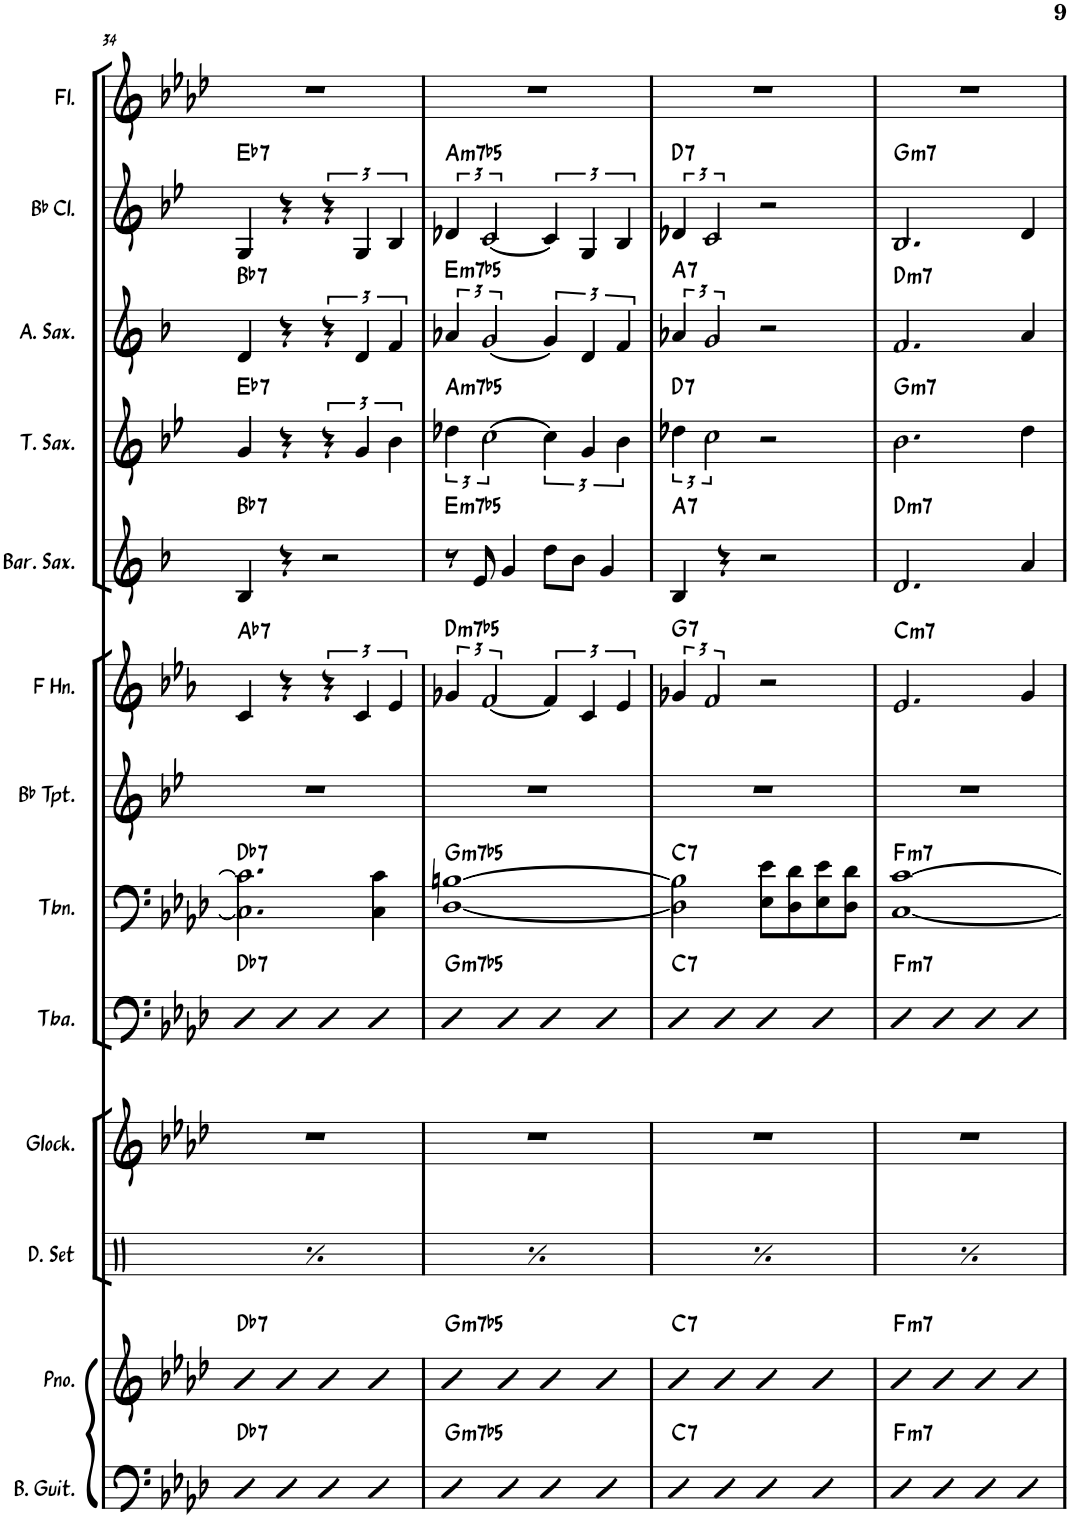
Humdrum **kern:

**kern	**harte	**kern	**harte	**kern	**kern	**kern	**harte	**kern	**harte	**kern	**kern	**harte	**kern	**harte	**kern	**harte	**kern	**harte	**kern	**harte	**kern
*part13	*part13	*part12	*part12	*part11	*part10	*part9	*part9	*part8	*part8	*part7	*part6	*part6	*part5	*part5	*part4	*part4	*part3	*part3	*part2	*part2	*part1
*staff13	*	*staff12	*	*staff11	*staff10	*staff9	*	*staff8	*	*staff7	*staff6	*	*staff5	*	*staff4	*	*staff3	*	*staff2	*	*staff1
*I"Bass Guitar	*	*I"Piano	*	*I"Drumset	*I"Glockenspiel	*I"Tuba	*	*I"Trombone	*	*I"Bb Trumpet	*I"Horn in F	*	*I"Baritone Saxophone	*	*I"Tenor Saxophone	*	*I"Alto Saxophone	*	*I"Bb Clarinet	*	*I"Flute
*I'B. Guit.	*	*I'Pno.	*	*I'D. Set	*I'Glock.	*I'Tba.	*	*I'Tbn.	*	*I'Bb Tpt.	*	*	*I'Bar. Sax.	*	*I'T. Sax.	*	*I'A. Sax.	*	*I'Bb Cl.	*	*I'Fl.
!!LO:PB:g=z
*clefF4	*	*clefG2	*	*clefX	*clefG2	*clefF4	*	*clefF4	*	*clefG2	*clefG2	*	*clefG2	*	*clefG2	*	*clefG2	*	*clefG2	*	*clefG2
*Trd7c12	*	*	*	*	*Trd-14c-24	*	*	*	*	*Trd1c2	*Trd4c7	*	*Trd12c21	*	*Trd8c14	*	*Trd5c9	*	*Trd1c2	*	*
*k[b-e-a-d-]	*	*k[b-e-a-d-]	*	*k[]	*k[b-e-a-d-]	*k[b-e-a-d-]	*	*k[b-e-a-d-]	*	*k[b-e-]	*k[b-e-a-]	*	*k[b-]	*	*k[b-e-]	*	*k[b-]	*	*k[b-e-]	*	*k[b-e-a-d-]
*M4/4	*	*M4/4	*	*M4/4	*M4/4	*M4/4	*	*M4/4	*	*M4/4	*M4/4	*	*M4/4	*	*M4/4	*	*M4/4	*	*M4/4	*	*M4/4
=34	=34	=34	=34	=34	=34	=34	=34	=34	=34	=34	=34	=34	=34	=34	=34	=34	=34	=34	=34	=34	=34
*	*	*	*	*^	*	*	*	*	*	*	*	*	*	*	*	*	*	*	*	*	*
!	!LO:H:kt=7	!	!LO:H:kt=7	!	!	!	!	!LO:H:kt=7	!	!LO:H:kt=7	!	!	!LO:H:kt=7	!	!LO:H:kt=7	!	!LO:H:kt=7	!	!LO:H:kt=7	!	!LO:H:kt=7	!
4D-	Db:7	4b-	Db:7	4Rff/	4Rf\	1r	4D-	Db:7	2.C\] 2.c\]	Db:7	1r	4c/	Ab:7	4B-/	Bb:7	4g/	Eb:7	4d/	Bb:7	4G/	Eb:7	1r
4D-	.	4b-	.	8Rff/L	4Rd\	.	4D-	.	.	.	.	4r	.	4r	.	4r	.	4r	.	4r	.	.
.	.	.	.	8Rff/J	.	.	.	.	.	.	.	.	.	.	.	.	.	.	.	.	.	.
4D-	.	4b-	.	4Rff/	4Rf\	.	4D-	.	.	.	.	6r	.	2r	.	6r	.	6r	.	6r	.	.
.	.	.	.	.	.	.	.	.	.	.	.	6c/	.	.	.	6g/	.	6d/	.	6G/	.	.
4D-	.	4b-	.	8Rff/L	4Rd\	.	4D-	.	4C\ 4c\	.	.	.	.	.	.	.	.	.	.	.	.	.
.	.	.	.	.	.	.	.	.	.	.	.	6e-/	.	.	.	6b-\	.	6f/	.	6B-/	.	.
.	.	.	.	8Rff/J	.	.	.	.	.	.	.	.	.	.	.	.	.	.	.	.	.	.
=35	=35	=35	=35	=35	=35	=35	=35	=35	=35	=35	=35	=35	=35	=35	=35	=35	=35	=35	=35	=35	=35	=35
!	!LO:H:kt=m7b5	!	!LO:H:kt=m7b5	!	!	!	!	!LO:H:kt=m7b5	!	!LO:H:kt=m7b5	!	!	!LO:H:kt=m7b5	!	!LO:H:kt=m7b5	!	!LO:H:kt=m7b5	!	!LO:H:kt=m7b5	!	!LO:H:kt=m7b5	!
4D-	G:hdim7	4b-	G:hdim7	4Rff/	4Rf\	1r	4D-	G:hdim7	[1D- [1Bn	G:hdim7	1r	6g-X/	D:hdim7	8r	E:hdim7	6dd-X\	A:hdim7	6a-X/	E:hdim7	6d-X/	A:hdim7	1r
.	.	.	.	.	.	.	.	.	.	.	.	.	.	8e/	.	.	.	.	.	.	.	.
.	.	.	.	.	.	.	.	.	.	.	.	[2f/	.	.	.	[2cc\	.	[2g/	.	[2c/	.	.
4D-	.	4b-	.	8Rff/L	4Rd\	.	4D-	.	.	.	.	.	.	4g/	.	.	.	.	.	.	.	.
.	.	.	.	8Rff/J	.	.	.	.	.	.	.	.	.	.	.	.	.	.	.	.	.	.
4D-	.	4b-	.	4Rff/	4Rf\	.	4D-	.	.	.	.	.	.	8dd\L	.	.	.	.	.	.	.	.
.	.	.	.	.	.	.	.	.	.	.	.	.	.	8b-\J	.	.	.	.	.	.	.	.
.	.	.	.	.	.	.	.	.	.	.	.	6c/	.	.	.	6g/	.	6d/	.	6G/	.	.
4D-	.	4b-	.	8Rff/L	4Rd\	.	4D-	.	.	.	.	.	.	4g/	.	.	.	.	.	.	.	.
.	.	.	.	.	.	.	.	.	.	.	.	6e-/	.	.	.	6b-\	.	6f/	.	6B-/	.	.
.	.	.	.	8Rff/J	.	.	.	.	.	.	.	.	.	.	.	.	.	.	.	.	.	.
=36	=36	=36	=36	=36	=36	=36	=36	=36	=36	=36	=36	=36	=36	=36	=36	=36	=36	=36	=36	=36	=36	=36
!	!LO:H:kt=7	!	!LO:H:kt=7	!	!	!	!	!LO:H:kt=7	!	!LO:H:kt=7	!	!	!LO:H:kt=7	!	!LO:H:kt=7	!	!LO:H:kt=7	!	!LO:H:kt=7	!	!LO:H:kt=7	!
4D-	C:7	4b-	C:7	4Rff/	4Rf\	1r	4D-	C:7	2D-\] 2B\]	C:7	1r	6g-X/	G:7	4B-/	A:7	6dd-X\	D:7	6a-X/	A:7	6d-X/	D:7	1r
.	.	.	.	.	.	.	.	.	.	.	.	3f/	.	.	.	3cc\	.	3g/	.	3c/	.	.
4D-	.	4b-	.	8Rff/L	4Rd\	.	4D-	.	.	.	.	.	.	4r	.	.	.	.	.	.	.	.
.	.	.	.	8Rff/J	.	.	.	.	.	.	.	.	.	.	.	.	.	.	.	.	.	.
4D-	.	4b-	.	4Rff/	4Rf\	.	4D-	.	8E-\ 8e-\L	.	.	2r	.	2r	.	2r	.	2r	.	2r	.	.
.	.	.	.	.	.	.	.	.	8D-\ 8d-\	.	.	.	.	.	.	.	.	.	.	.	.	.
4D-	.	4b-	.	8Rff/L	4Rd\	.	4D-	.	8E-\ 8e-\	.	.	.	.	.	.	.	.	.	.	.	.	.
.	.	.	.	8Rff/J	.	.	.	.	8D-\ 8d-\J	.	.	.	.	.	.	.	.	.	.	.	.	.
=37	=37	=37	=37	=37	=37	=37	=37	=37	=37	=37	=37	=37	=37	=37	=37	=37	=37	=37	=37	=37	=37	=37
!	!LO:H:kt=m7	!	!LO:H:kt=m7	!	!	!	!	!LO:H:kt=m7	!	!LO:H:kt=m7	!	!	!LO:H:kt=m7	!	!LO:H:kt=m7	!	!LO:H:kt=m7	!	!LO:H:kt=m7	!	!LO:H:kt=m7	!
4D-	F:min7	4b-	F:min7	4Rff/	4Rf\	1r	4D-	F:min7	[1C [1c	F:min7	1r	2.e-/	C:min7	2.d/	D:min7	2.b-\	G:min7	2.f/	D:min7	2.B-/	G:min7	1r
4D-	.	4b-	.	8Rff/L	4Rd\	.	4D-	.	.	.	.	.	.	.	.	.	.	.	.	.	.	.
.	.	.	.	8Rff/J	.	.	.	.	.	.	.	.	.	.	.	.	.	.	.	.	.	.
4D-	.	4b-	.	4Rff/	4Rf\	.	4D-	.	.	.	.	.	.	.	.	.	.	.	.	.	.	.
4D-	.	4b-	.	8Rff/L	4Rd\	.	4D-	.	.	.	.	4g/	.	4a/	.	4dd\	.	4a/	.	4d/	.	.
.	.	.	.	8Rff/J	.	.	.	.	.	.	.	.	.	.	.	.	.	.	.	.	.	.
*	*	*	*	*v	*v	*	*	*	*	*	*	*	*	*	*	*	*	*	*	*	*	*
=	=	=	=	=	=	=	=	=	=	=	=	=	=	=	=	=	=	=	=	=	=
*-	*-	*-	*-	*-	*-	*-	*-	*-	*-	*-	*-	*-	*-	*-	*-	*-	*-	*-	*-	*-	*-
